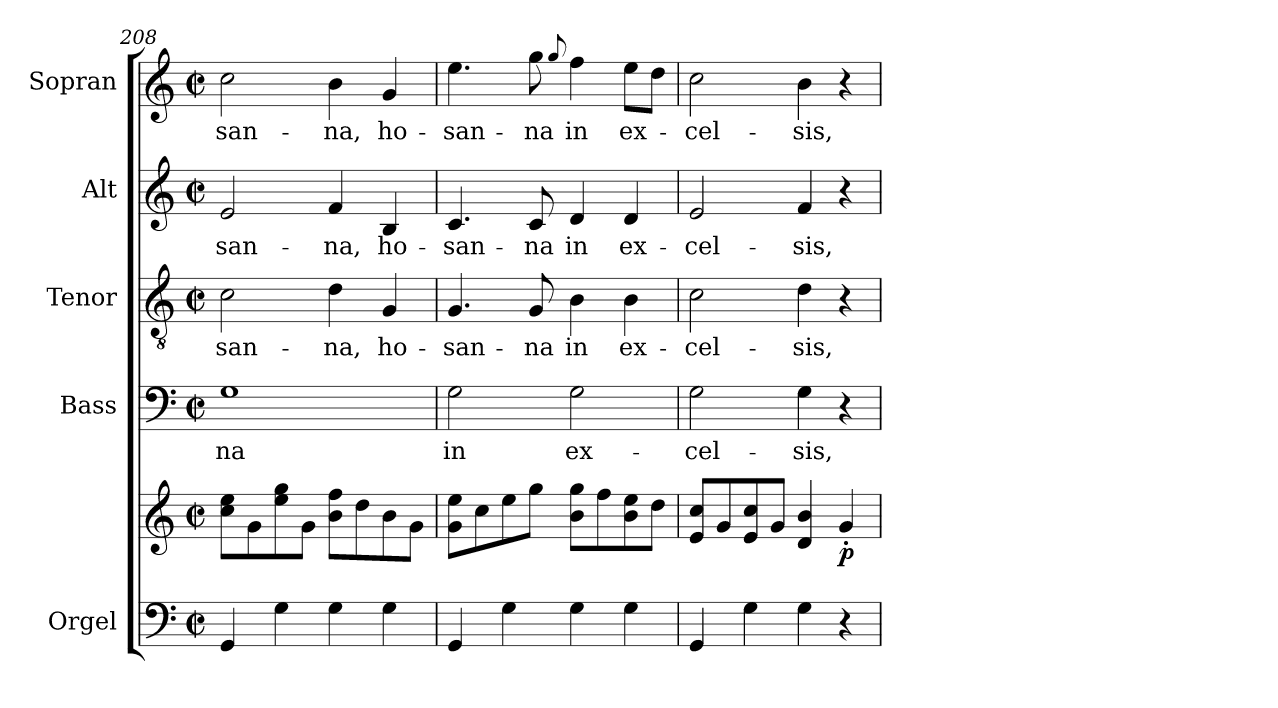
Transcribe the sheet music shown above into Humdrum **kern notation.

**kern	**kern	**dynam	**kern	**text	**kern	**text	**kern	**text	**kern	**text
*part5	*part5	*part5	*part4	*part4	*part3	*part3	*part2	*part2	*part1	*part1
*staff6	*staff5	*staff5/6	*staff4	*staff4	*staff3	*staff3	*staff2	*staff2	*staff1	*staff1
*I"Orgel	*	*	*I"Bass	*	*I"Tenor	*	*I"Alt	*	*I"Sopran	*
*	*	*	*I'B.	*	*I'T.	*	*I'A.	*	*I'S.	*
*clefF4	*clefG2	*	*clefF4	*	*clefGv2	*	*clefG2	*	*clefG2	*
*k[]	*k[]	*	*k[]	*	*k[]	*	*k[]	*	*k[]	*
*C:	*C:	*	*C:	*	*C:	*	*C:	*	*C:	*
*M2/2	*M2/2	*	*M2/2	*	*M2/2	*	*M2/2	*	*M2/2	*
*met(c|)	*met(c|)	*	*met(c|)	*	*met(c|)	*	*met(c|)	*	*met(c|)	*
=208	=208	=208	=208	=208	=208	=208	=208	=208	=208	=208
!	!	!	!	!LO:LY:b	!	!LO:LY:b	!	!LO:LY:b	!	!LO:LY:b
4GG/	8cc\ 8ee\L	.	1G	-na	2c\	-san-	2e/	-san-	2cc\	-san-
.	8g\	.	.	.	.	.	.	.	.	.
4G\	8ee\ 8gg\	.	.	.	.	.	.	.	.	.
.	8g\J	.	.	.	.	.	.	.	.	.
!	!	!	!	!	!	!LO:LY:b	!	!LO:LY:b	!	!LO:LY:b
4G\	8b\ 8ff\L	.	.	.	4d\	-na,	4f/	-na,	4b\	-na,
.	8dd\	.	.	.	.	.	.	.	.	.
!	!	!	!	!	!	!LO:LY:b	!	!LO:LY:b	!	!LO:LY:b
4G\	8b\	.	.	.	4G/	ho-	4B/	ho-	4g/	ho-
.	8g\J	.	.	.	.	.	.	.	.	.
!!LO:LB:g=z
=209	=209	=209	=209	=209	=209	=209	=209	=209	=209	=209
!	!	!	!	!LO:LY:b	!	!LO:LY:b	!	!LO:LY:b	!	!LO:LY:b
4GG/	8g\ 8ee\L	.	2G\	in	4.G/	-san-	4.c/	-san-	4.ee\	-san-
.	8cc\	.	.	.	.	.	.	.	.	.
4G\	8ee\	.	.	.	.	.	.	.	.	.
!	!	!	!	!	!	!LO:LY:b	!	!LO:LY:b	!	!LO:LY:b
.	8gg\J	.	.	.	8G/	-na	8c/	-na	8gg\	-na
.	.	.	.	.	.	.	.	.	8qqgg/	.
!	!	!	!	!LO:LY:b	!	!LO:LY:b	!	!LO:LY:b	!	!LO:LY:b
4G\	8b\ 8gg\L	.	2G\	ex-	4B\	in	4d/	in	4ff\	in
.	8ff\	.	.	.	.	.	.	.	.	.
!	!	!	!	!	!	!LO:LY:b	!	!LO:LY:b	!	!LO:LY:b
4G\	8b\ 8ee\	.	.	.	4B\	ex-	4d/	ex-	8ee\L	ex-
.	8dd\J	.	.	.	.	.	.	.	8dd\J	.
=210	=210	=210	=210	=210	=210	=210	=210	=210	=210	=210
!	!	!	!	!LO:LY:b	!	!LO:LY:b	!	!LO:LY:b	!	!LO:LY:b
4GG/	8e/ 8cc/L	.	2G\	-cel-	2c\	-cel-	2e/	-cel-	2cc\	-cel-
.	8g/	.	.	.	.	.	.	.	.	.
4G\	8e/ 8cc/	.	.	.	.	.	.	.	.	.
.	8g/J	.	.	.	.	.	.	.	.	.
!	!	!	!	!LO:LY:b	!	!LO:LY:b	!	!LO:LY:b	!	!LO:LY:b
4G\	4d/ 4b/	.	4G\	-sis,	4d\	-sis,	4f/	-sis,	4b\	-sis,
!	!	!LO:DY:b	!	!	!	!	!	!	!	!
4r	4g'</	p	4r	.	4r	.	4r	.	4r	.
=	=	=	=	=	=	=	=	=	=	=
*-	*-	*-	*-	*-	*-	*-	*-	*-	*-	*-
